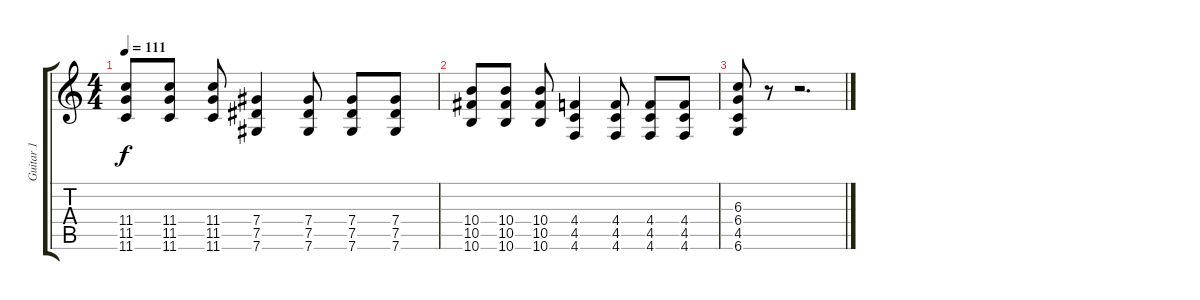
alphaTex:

\track ("Guitar 1" "Guitar 1") {instrument overdrivenguitar}
\staff {score tabs}
\tuning (Eb4 Bb3 Gb3 Db3 Ab2 Db2) {hide}
\ts (4 4)
\tempo 111
\clef g2
\ks c
(11.4 11.5 11.6).8{dy f} (11.4 11.5 11.6).8 (11.4 11.5 11.6).8 (7.4 7.5 7.6).4 (7.4 7.5 7.6).8 (7.4 7.5 7.6).8 (7.4 7.5 7.6).8 |
(10.4 10.5 10.6).8 (10.4 10.5 10.6).8 (10.4 10.5 10.6).8 (4.4 4.5 4.6).4 (4.4 4.5 4.6).8 (4.4 4.5 4.6).8 (4.4 4.5 4.6).8 |
(6.3 6.4 4.5 6.6).8 r.8 r.2{d}
